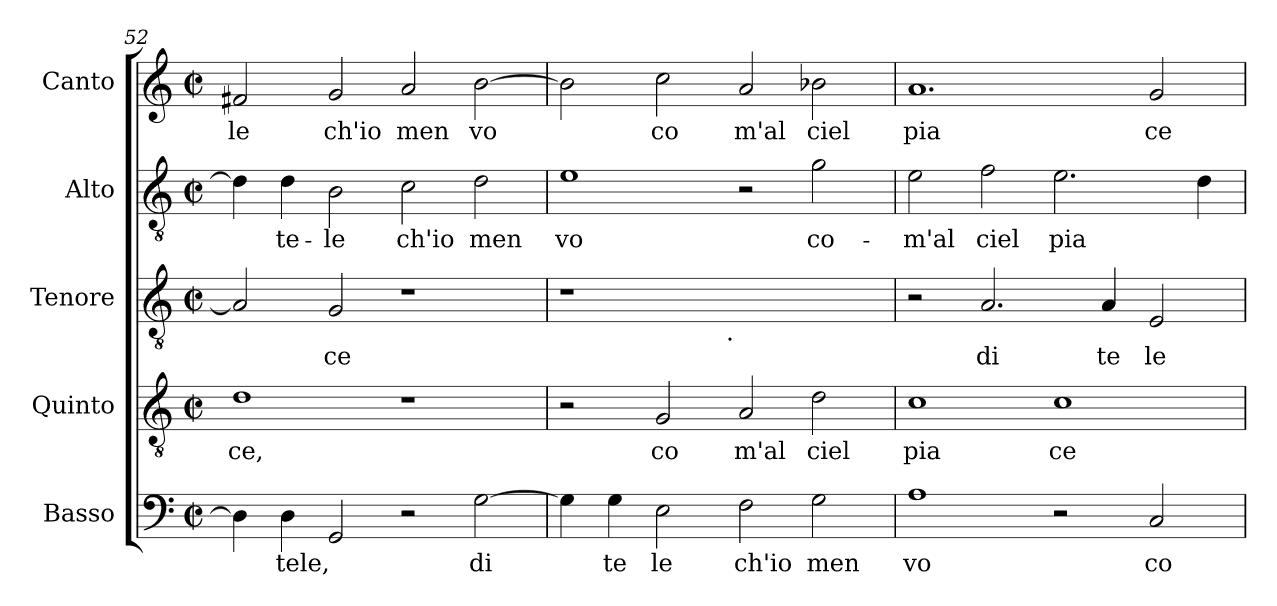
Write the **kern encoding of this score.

**kern	**text	**kern	**text	**kern	**text	**kern	**text	**kern	**text
*part5	*part5	*part4	*part4	*part3	*part3	*part2	*part2	*part1	*part1
*staff5	*staff5	*staff4	*staff4	*staff3	*staff3	*staff2	*staff2	*staff1	*staff1
*I"Basso	*	*I"Quinto	*	*I"Tenore	*	*I"Alto	*	*I"Canto	*
*clefF4	*	*clefGv2	*	*clefGv2	*	*clefGv2	*	*clefG2	*
*k[]	*	*k[]	*	*k[]	*	*k[]	*	*k[]	*
*C:	*	*C:	*	*C:	*	*C:	*	*C:	*
*M2/2	*	*M2/2	*	*M2/2	*	*M2/2	*	*M2/2	*
*met(c|)	*	*met(c|)	*	*met(c|)	*	*met(c|)	*	*met(c|)	*
=52	=52	=52	=52	=52	=52	=52	=52	=52	=52
!	!LO:LY:b:rj	!	!LO:LY:b:rj	!	!LO:LY:b:cj	!	!LO:LY:b:cj	!	!LO:LY:b:cj
4D\]	.	1d	ce,	2A/]	.	4d\]	--	2f#X/	le
!	!LO:LY:b:rj	!	!	!	!	!	!LO:LY:b:cj	!	!
4D\	tele,	.	.	.	.	4d\	-te-	.	.
!	!LO:LY:b:rj	!	!	!	!LO:LY:b:cj	!	!LO:LY:b:cj	!	!LO:LY:b:cj
2GG/	.	.	.	2G/	ce	2B\	-le	2g/	ch'io
!	!	!	!	!	!	!	!LO:LY:b:cj	!	!LO:LY:b:cj
2r	.	1r	.	1r	.	2c\	ch'io	2a/	men
!	!LO:LY:b:rj	!	!	!	!	!	!LO:LY:b:cj	!	!LO:LY:b:cj
[>2G\	di	.	.	.	.	2d\	men	[>2b\	vo
=53	=53	=53	=53	=53	=53	=53	=53	=53	=53
!	!LO:LY:b:rj	!	!	!	!	!	!LO:LY:b:cj	!	!LO:LY:b:cj
*	*	*	*	*^	*	*	*	*	*
4G\]	.	2r	.	1r	2ryy	.	1e	vo	2b\]	.
!	!LO:LY:b:rj	!	!	!	!	!	!	!	!	!
4G\	te	.	.	.	.	.	.	.	.	.
!	!LO:LY:b:rj	!	!LO:LY:b:rj	!	!	!	!	!	!	!LO:LY:b:cj
2E\	le	2G/	co	.	4...ryy	.	.	.	2cc\	co
!	!	!	!	!	!LO:TX:b:t=.	!	!	!	!	!
.	.	.	.	.	1ryy	.	.	.	.	.
!	!LO:LY:b:rj	!	!LO:LY:b:rj	!	!	!	!	!	!	!LO:LY:b:cj
2F\	ch'io	2A/	m'al	1ryy	.	.	2r	.	2a/	m'al
!	!LO:LY:b:rj	!	!LO:LY:b:rj	!	!	!	!	!LO:LY:b:cj	!	!LO:LY:b:cj
2G\	men	2d\	ciel	.	.	.	2g\	co-	2b-X\	ciel
.	.	.	.	.	32ryy	.	.	.	.	.
=54	=54	=54	=54	=54	=54	=54	=54	=54	=54	=54
!	!LO:LY:b:rj	!	!LO:LY:b:rj	!	!	!	!	!LO:LY:b:cj	!	!LO:LY:b:cj
*	*	*	*	*v	*v	*	*	*	*	*
1A	vo	1c	pia	2r	.	2e\	-m'al	1.a	pia
!	!	!	!	!	!LO:LY:b:cj	!	!LO:LY:b:cj	!	!
.	.	.	.	2.A/	di	2f\	ciel	.	.
!	!	!	!LO:LY:b:rj	!	!	!	!LO:LY:b:cj	!	!
2r	.	1c	ce	.	.	2.e\	pia-	.	.
!	!	!	!	!	!LO:LY:b:cj	!	!	!	!
.	.	.	.	4A/	te	.	.	.	.
!	!LO:LY:b:rj	!	!	!	!LO:LY:b:cj	!	!	!	!LO:LY:b:cj
2C/	co	.	.	2E/	le	.	.	2g/	ce
!	!	!	!	!	!	!	!LO:LY:b:cj	!	!
.	.	.	.	.	.	4d\	--	.	.
=	=	=	=	=	=	=	=	=	=
*-	*-	*-	*-	*-	*-	*-	*-	*-	*-
